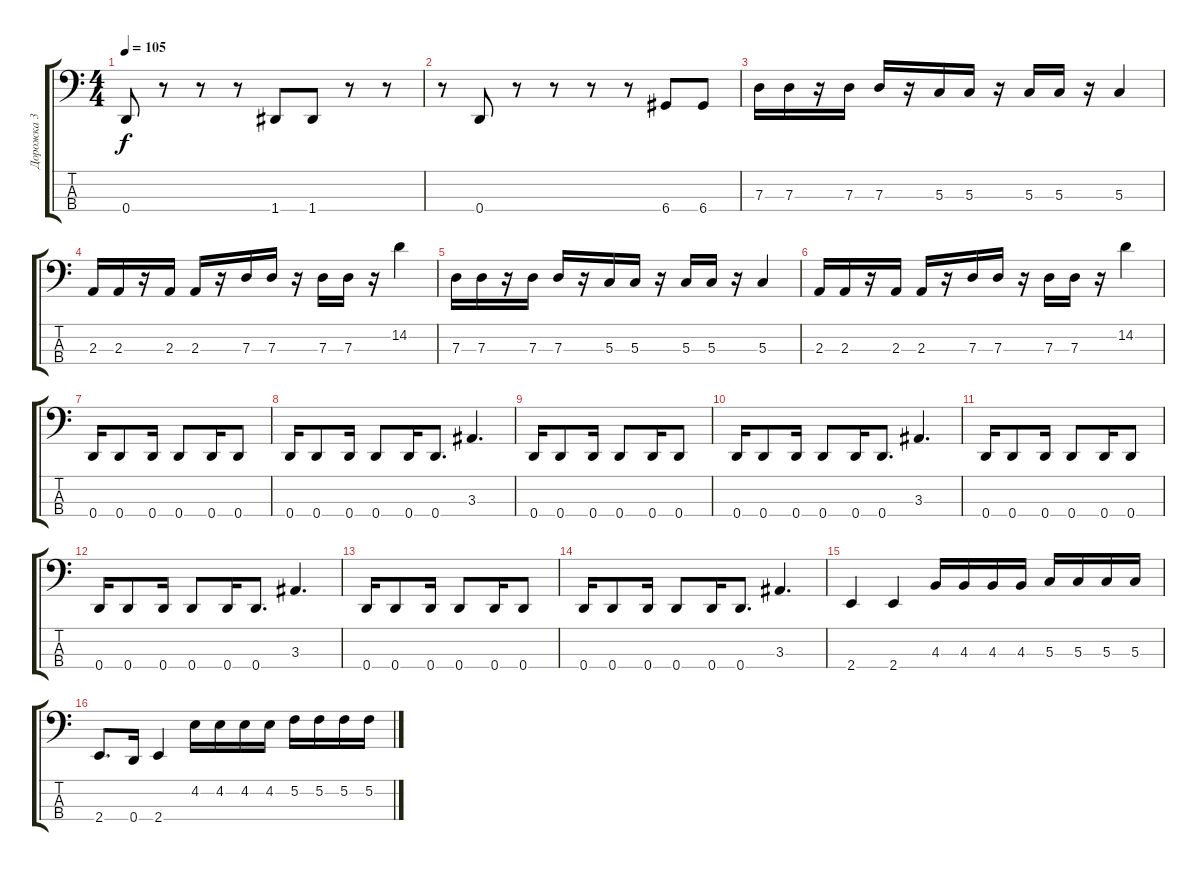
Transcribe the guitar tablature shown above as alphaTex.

\track ("Дорожка 3" "Дорожка 3") {instrument electricbassfinger}
\staff {score tabs}
\tuning (F2 C2 G1 D1) {hide}
\ts (4 4)
\tempo 105
\clef f4
\ks c
0.4.8{dy f} r.8 r.8 r.8 1.4.8 1.4.8 r.8 r.8 |
r.8 0.4.8 r.8 r.8 r.8 r.8 6.4.8 6.4.8 |
7.3.16 7.3.16 r.16 7.3.16 7.3.16 r.16 5.3.16 5.3.16 r.16 5.3.16 5.3.16 r.16 5.3.4 |
2.3.16 2.3.16 r.16 2.3.16 2.3.16 r.16 7.3.16 7.3.16 r.16 7.3.16 7.3.16 r.16 14.2.4 |
7.3.16 7.3.16 r.16 7.3.16 7.3.16 r.16 5.3.16 5.3.16 r.16 5.3.16 5.3.16 r.16 5.3.4 |
2.3.16 2.3.16 r.16 2.3.16 2.3.16 r.16 7.3.16 7.3.16 r.16 7.3.16 7.3.16 r.16 14.2.4 |
0.4.16 0.4.8 0.4.16 0.4.8 0.4.16 0.4.8 |
0.4.16 0.4.8 0.4.16 0.4.8 0.4.16 0.4.8{d} 3.3.4{d} |
0.4.16 0.4.8 0.4.16 0.4.8 0.4.16 0.4.8 |
0.4.16 0.4.8 0.4.16 0.4.8 0.4.16 0.4.8{d} 3.3.4{d} |
0.4.16 0.4.8 0.4.16 0.4.8 0.4.16 0.4.8 |
0.4.16 0.4.8 0.4.16 0.4.8 0.4.16 0.4.8{d} 3.3.4{d} |
0.4.16 0.4.8 0.4.16 0.4.8 0.4.16 0.4.8 |
0.4.16 0.4.8 0.4.16 0.4.8 0.4.16 0.4.8{d} 3.3.4{d} |
2.4.4 2.4.4 4.3.16 4.3.16 4.3.16 4.3.16 5.3.16 5.3.16 5.3.16 5.3.16 |
2.4.8{d} 0.4.16 2.4.4 4.2.16 4.2.16 4.2.16 4.2.16 5.2.16 5.2.16 5.2.16 5.2.16
